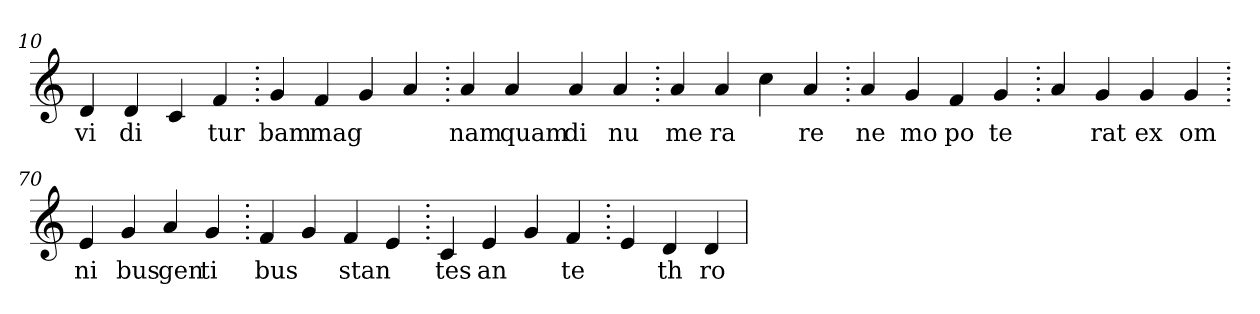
**kern	**text
*part1	*part1
*staff1	*staff1
*clefG2	*
=10.	=10.
4d	vi
4d	di
4c	.
4f	tur
=20.	=20.
4g	bam
4f	mag
4g	.
4a	.
=30.	=30.
4a	nam
4a	quam
4a	di
4a	nu
=40.	=40.
4a	me
4a	ra
4cc	.
4a	re
=50.	=50.
4a	ne
4g	mo
4f	po
4g	te
=60.	=60.
4a	.
4g	rat
4g	ex
4g	om
=70.	=70.
4e	ni
4g	bus
4a	gen
4g	ti
=80.	=80.
4f	bus
4g	.
4f	stan
4e	.
=90.	=90.
4c	tes
4e	an
4g	.
4f	te
=100.	=100.
4e	.
4d	th
4d	ro
=	=
*-	*-
